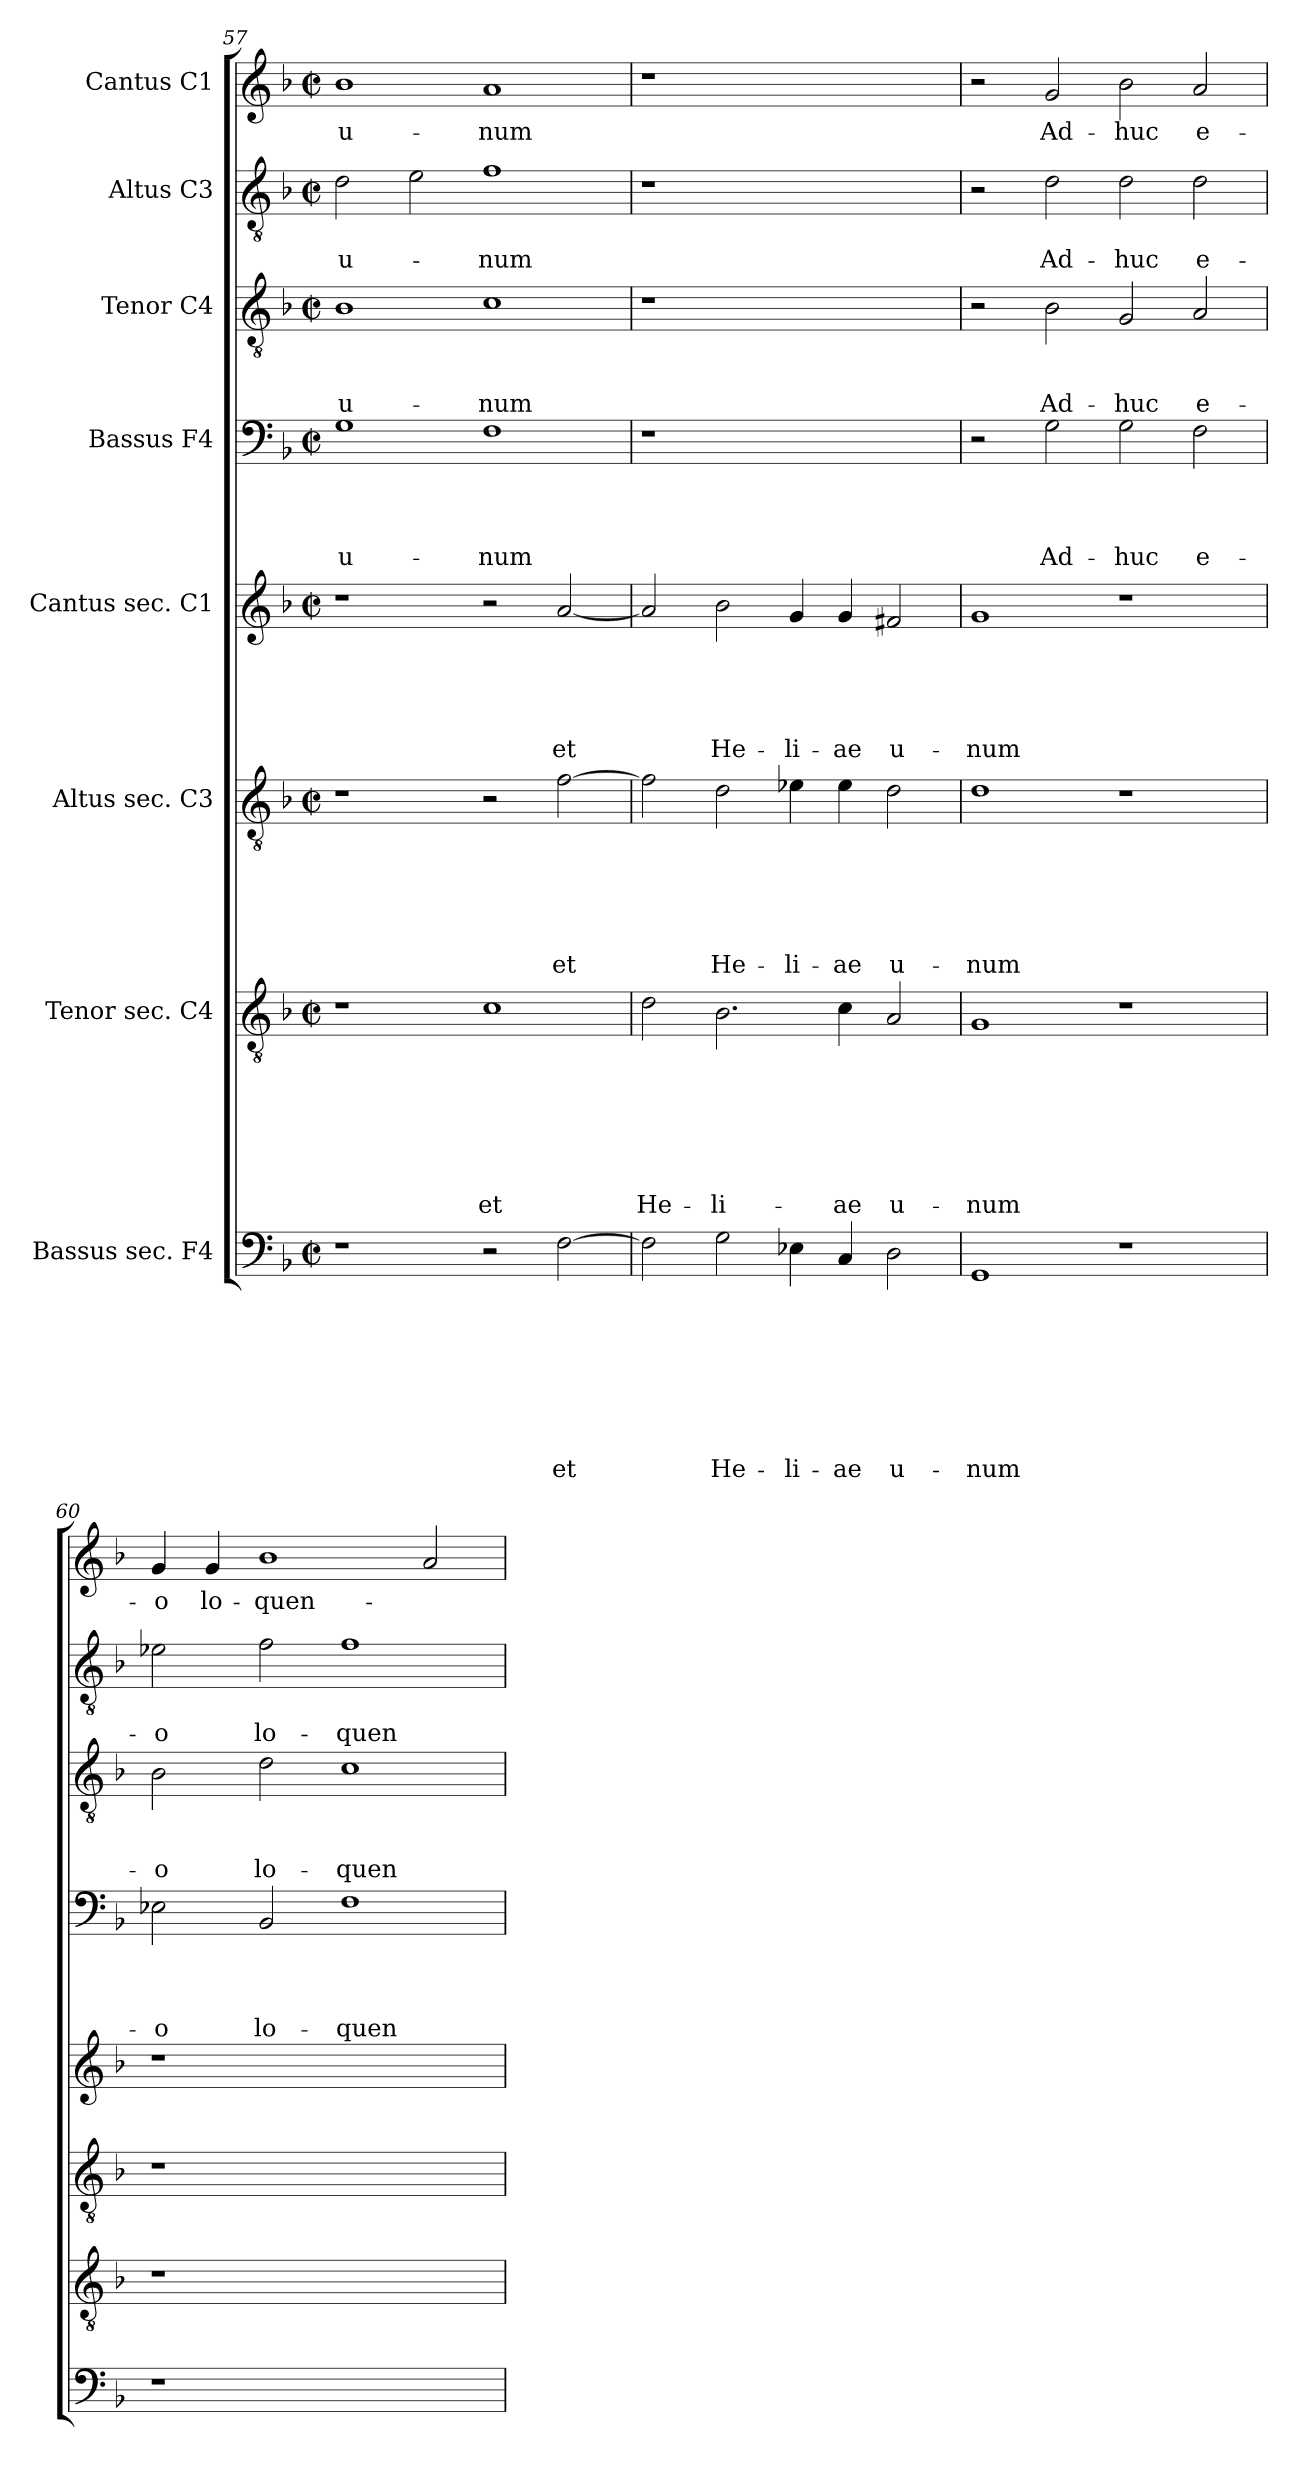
**kern	**text	**text	**text	**text	**text	**text	**text	**text	**kern	**text	**text	**text	**text	**text	**text	**text	**kern	**text	**text	**text	**text	**text	**text	**kern	**text	**text	**text	**text	**text	**kern	**text	**text	**text	**text	**kern	**text	**text	**text	**kern	**text	**text	**kern	**text
*part8	*part8	*part8	*part8	*part8	*part8	*part8	*part8	*part8	*part7	*part7	*part7	*part7	*part7	*part7	*part7	*part7	*part6	*part6	*part6	*part6	*part6	*part6	*part6	*part5	*part5	*part5	*part5	*part5	*part5	*part4	*part4	*part4	*part4	*part4	*part3	*part3	*part3	*part3	*part2	*part2	*part2	*part1	*part1
*staff8	*staff8	*staff8	*staff8	*staff8	*staff8	*staff8	*staff8	*staff8	*staff7	*staff7	*staff7	*staff7	*staff7	*staff7	*staff7	*staff7	*staff6	*staff6	*staff6	*staff6	*staff6	*staff6	*staff6	*staff5	*staff5	*staff5	*staff5	*staff5	*staff5	*staff4	*staff4	*staff4	*staff4	*staff4	*staff3	*staff3	*staff3	*staff3	*staff2	*staff2	*staff2	*staff1	*staff1
*I"Bassus sec. F4	*	*	*	*	*	*	*	*	*I"Tenor sec. C4	*	*	*	*	*	*	*	*I"Altus sec. C3	*	*	*	*	*	*	*I"Cantus sec. C1	*	*	*	*	*	*I"Bassus F4	*	*	*	*	*I"Tenor  C4	*	*	*	*I"Altus C3	*	*	*I"Cantus C1	*
*clefF4	*	*	*	*	*	*	*	*	*clefGv2	*	*	*	*	*	*	*	*clefGv2	*	*	*	*	*	*	*clefG2	*	*	*	*	*	*clefF4	*	*	*	*	*clefGv2	*	*	*	*clefGv2	*	*	*clefG2	*
*k[b-]	*	*	*	*	*	*	*	*	*k[b-]	*	*	*	*	*	*	*	*k[b-]	*	*	*	*	*	*	*k[b-]	*	*	*	*	*	*k[b-]	*	*	*	*	*k[b-]	*	*	*	*k[b-]	*	*	*k[b-]	*
*F:	*	*	*	*	*	*	*	*	*F:	*	*	*	*	*	*	*	*F:	*	*	*	*	*	*	*F:	*	*	*	*	*	*F:	*	*	*	*	*F:	*	*	*	*F:	*	*	*F:	*
*M2/2	*	*	*	*	*	*	*	*	*M2/2	*	*	*	*	*	*	*	*M2/2	*	*	*	*	*	*	*M2/2	*	*	*	*	*	*M2/2	*	*	*	*	*M2/2	*	*	*	*M2/2	*	*	*M2/2	*
*met(c|)	*	*	*	*	*	*	*	*	*met(c|)	*	*	*	*	*	*	*	*met(c|)	*	*	*	*	*	*	*met(c|)	*	*	*	*	*	*met(c|)	*	*	*	*	*met(c|)	*	*	*	*met(c|)	*	*	*met(c|)	*
=57	=57	=57	=57	=57	=57	=57	=57	=57	=57	=57	=57	=57	=57	=57	=57	=57	=57	=57	=57	=57	=57	=57	=57	=57	=57	=57	=57	=57	=57	=57	=57	=57	=57	=57	=57	=57	=57	=57	=57	=57	=57	=57	=57
1r	.	.	.	.	.	.	.	.	1r	.	.	.	.	.	.	.	1r	.	.	.	.	.	.	1r	.	.	.	.	.	1G	.	.	.	u-	1B-	.	.	u-	2d\	.	u-	1b-	u-
.	.	.	.	.	.	.	.	.	.	.	.	.	.	.	.	.	.	.	.	.	.	.	.	.	.	.	.	.	.	.	.	.	.	.	.	.	.	.	2e\	.	.	.	.
2r	.	.	.	.	.	.	.	.	1c	.	.	.	.	.	.	et	2r	.	.	.	.	.	.	2r	.	.	.	.	.	1F	.	.	.	-num	1c	.	.	-num	1f	.	-num	1a	-num
[2F\	.	.	.	.	.	.	.	et	.	.	.	.	.	.	.	.	[2f\	.	.	.	.	.	et	[2a/	.	.	.	.	et	.	.	.	.	.	.	.	.	.	.	.	.	.	.
=58	=58	=58	=58	=58	=58	=58	=58	=58	=58	=58	=58	=58	=58	=58	=58	=58	=58	=58	=58	=58	=58	=58	=58	=58	=58	=58	=58	=58	=58	=58	=58	=58	=58	=58	=58	=58	=58	=58	=58	=58	=58	=58	=58
2F\]	.	.	.	.	.	.	.	.	2d\	.	.	.	.	.	.	He-	2f\]	.	.	.	.	.	.	2a/]	.	.	.	.	.	1r	.	.	.	.	1r	.	.	.	1r	.	.	1r	.
2G\	.	.	.	.	.	.	.	He-	2.B-\	.	.	.	.	.	.	-li-	2d\	.	.	.	.	.	He-	2b-\	.	.	.	.	He-	.	.	.	.	.	.	.	.	.	.	.	.	.	.
4E-X\	.	.	.	.	.	.	.	-li-	.	.	.	.	.	.	.	.	4e-X\	.	.	.	.	.	-li-	4g/	.	.	.	.	-li-	1ryy	.	.	.	.	1ryy	.	.	.	1ryy	.	.	1ryy	.
4C/	.	.	.	.	.	.	.	-ae	4c\	.	.	.	.	.	.	-ae	4e-\	.	.	.	.	.	-ae	4g/	.	.	.	.	-ae	.	.	.	.	.	.	.	.	.	.	.	.	.	.
2D\	.	.	.	.	.	.	.	u-	2A/	.	.	.	.	.	.	u-	2d\	.	.	.	.	.	u-	2f#X/	.	.	.	.	u-	.	.	.	.	.	.	.	.	.	.	.	.	.	.
=59	=59	=59	=59	=59	=59	=59	=59	=59	=59	=59	=59	=59	=59	=59	=59	=59	=59	=59	=59	=59	=59	=59	=59	=59	=59	=59	=59	=59	=59	=59	=59	=59	=59	=59	=59	=59	=59	=59	=59	=59	=59	=59	=59
1GG	.	.	.	.	.	.	.	-num	1G	.	.	.	.	.	.	-num	1d	.	.	.	.	.	-num	1g	.	.	.	.	-num	2r	.	.	.	.	2r	.	.	.	2r	.	.	2r	.
.	.	.	.	.	.	.	.	.	.	.	.	.	.	.	.	.	.	.	.	.	.	.	.	.	.	.	.	.	.	2G\	.	.	.	Ad-	2B-\	.	.	Ad-	2d\	.	Ad-	2g/	Ad-
1r	.	.	.	.	.	.	.	.	1r	.	.	.	.	.	.	.	1r	.	.	.	.	.	.	1r	.	.	.	.	.	2G\	.	.	.	-huc	2G/	.	.	-huc	2d\	.	-huc	2b-\	-huc
.	.	.	.	.	.	.	.	.	.	.	.	.	.	.	.	.	.	.	.	.	.	.	.	.	.	.	.	.	.	2F\	.	.	.	e-	2A/	.	.	e-	2d\	.	e-	2a/	e-
!!LO:PB:g=z
=60	=60	=60	=60	=60	=60	=60	=60	=60	=60	=60	=60	=60	=60	=60	=60	=60	=60	=60	=60	=60	=60	=60	=60	=60	=60	=60	=60	=60	=60	=60	=60	=60	=60	=60	=60	=60	=60	=60	=60	=60	=60	=60	=60
1r	.	.	.	.	.	.	.	.	1r	.	.	.	.	.	.	.	1r	.	.	.	.	.	.	1r	.	.	.	.	.	2E-X\	.	.	.	-o	2B-\	.	.	-o	2e-X\	.	-o	4g/	-o
.	.	.	.	.	.	.	.	.	.	.	.	.	.	.	.	.	.	.	.	.	.	.	.	.	.	.	.	.	.	.	.	.	.	.	.	.	.	.	.	.	.	4g/	lo-
.	.	.	.	.	.	.	.	.	.	.	.	.	.	.	.	.	.	.	.	.	.	.	.	.	.	.	.	.	.	2BB-/	.	.	.	lo-	2d\	.	.	lo-	2f\	.	lo-	1b-	-quen-
1ryy	.	.	.	.	.	.	.	.	1ryy	.	.	.	.	.	.	.	1ryy	.	.	.	.	.	.	1ryy	.	.	.	.	.	1F	.	.	.	-quen-	1c	.	.	-quen-	1f	.	-quen-	.	.
.	.	.	.	.	.	.	.	.	.	.	.	.	.	.	.	.	.	.	.	.	.	.	.	.	.	.	.	.	.	.	.	.	.	.	.	.	.	.	.	.	.	2a/	.
=	=	=	=	=	=	=	=	=	=	=	=	=	=	=	=	=	=	=	=	=	=	=	=	=	=	=	=	=	=	=	=	=	=	=	=	=	=	=	=	=	=	=	=
*-	*-	*-	*-	*-	*-	*-	*-	*-	*-	*-	*-	*-	*-	*-	*-	*-	*-	*-	*-	*-	*-	*-	*-	*-	*-	*-	*-	*-	*-	*-	*-	*-	*-	*-	*-	*-	*-	*-	*-	*-	*-	*-	*-
